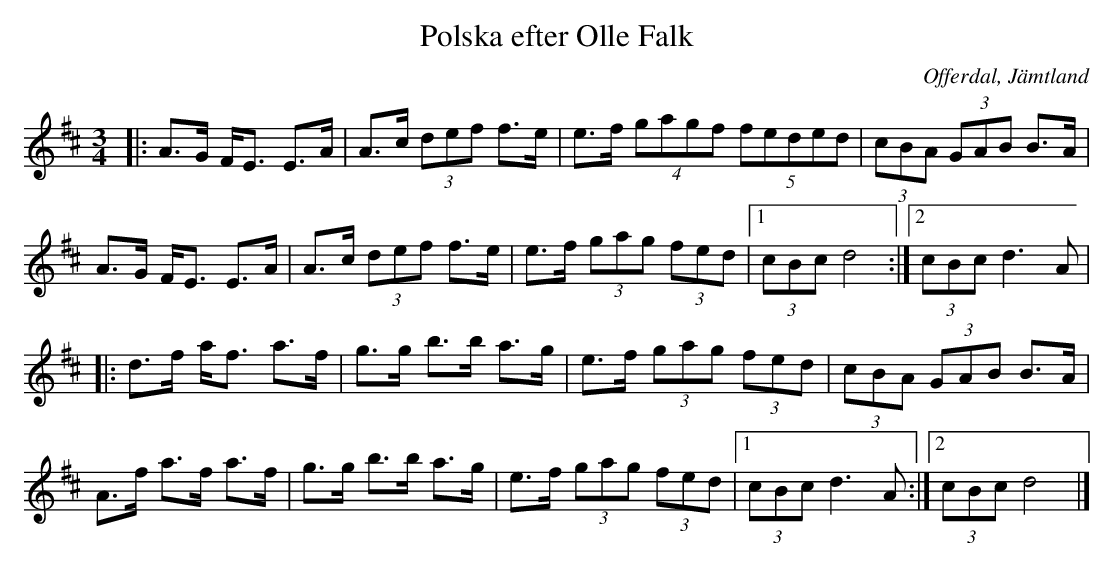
X:1
T:Polska efter Olle Falk
O:Offerdal, Jämtland
M:3/4
L:1/8
K:D
|: A>G F<E E>A | A>c (3def f>e | e>f (4gagf (5feded | (3cBA (3GAB B>A |
A>G F<E E>A | A>c (3def f>e | e>f (3gag (3fed |1 (3cBc d4 :|2 (3cBc d3 A |
|:d>f a<f a>f | g>g b>b a>g | e>f (3gag (3fed | (3cBA (3GAB B>A |
A>f a>f a>f | g>g b>b a>g | e>f (3gag (3fed |1 (3cBc d3 A :|2 (3cBc d4 |]
